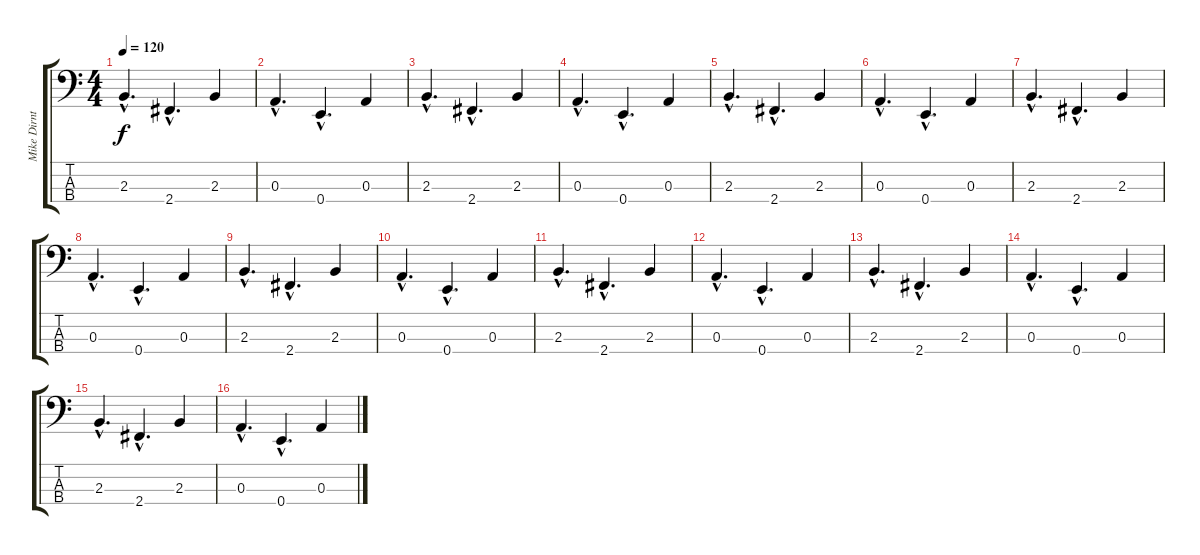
\track ("Mike Dirnt" "Mike Dirnt") {instrument electricbassfinger}
\staff {score tabs}
\tuning (G2 D2 A1 E1) {hide}
\ts (4 4)
\tempo 120
\clef f4
\ks c
2.3{hac}.4{d dy f} 2.4{hac}.4{d} 2.3.4 |
0.3{hac}.4{d} 0.4{hac}.4{d} 0.3.4 |
2.3{hac}.4{d} 2.4{hac}.4{d} 2.3.4 |
0.3{hac}.4{d} 0.4{hac}.4{d} 0.3.4 |
2.3{hac}.4{d} 2.4{hac}.4{d} 2.3.4 |
0.3{hac}.4{d} 0.4{hac}.4{d} 0.3.4 |
2.3{hac}.4{d} 2.4{hac}.4{d} 2.3.4 |
0.3{hac}.4{d} 0.4{hac}.4{d} 0.3.4 |
2.3{hac}.4{d} 2.4{hac}.4{d} 2.3.4 |
0.3{hac}.4{d} 0.4{hac}.4{d} 0.3.4 |
2.3{hac}.4{d} 2.4{hac}.4{d} 2.3.4 |
0.3{hac}.4{d} 0.4{hac}.4{d} 0.3.4 |
2.3{hac}.4{d} 2.4{hac}.4{d} 2.3.4 |
0.3{hac}.4{d} 0.4{hac}.4{d} 0.3.4 |
2.3{hac}.4{d} 2.4{hac}.4{d} 2.3.4 |
0.3{hac}.4{d} 0.4{hac}.4{d} 0.3.4
